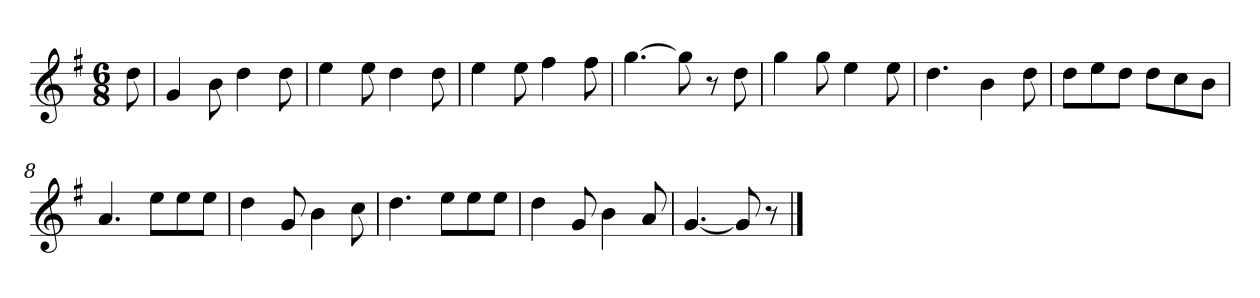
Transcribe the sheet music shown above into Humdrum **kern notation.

**kern
*part1
*staff1
*k[f#]
*M6/8
*MM120
=
8dd
=1
4g
8b
4dd
8dd
=2
4ee
8ee
4dd
8dd
=3
4ee
8ee
4ff#
8ff#
=4
[4.gg
8gg]
8r
8dd
=5
4gg
8gg
4ee
8ee
=6
4.dd
4b
8dd
=7
8ddL
8ee
8ddJ
8ddL
8cc
8bJ
=8
4.a
8eeL
8ee
8eeJ
=9
4dd
8g
4b
8cc
=10
4.dd
8eeL
8ee
8eeJ
=11
4dd
8g
4b
8a
=12
[4.g
8g]
8r
==
*-
